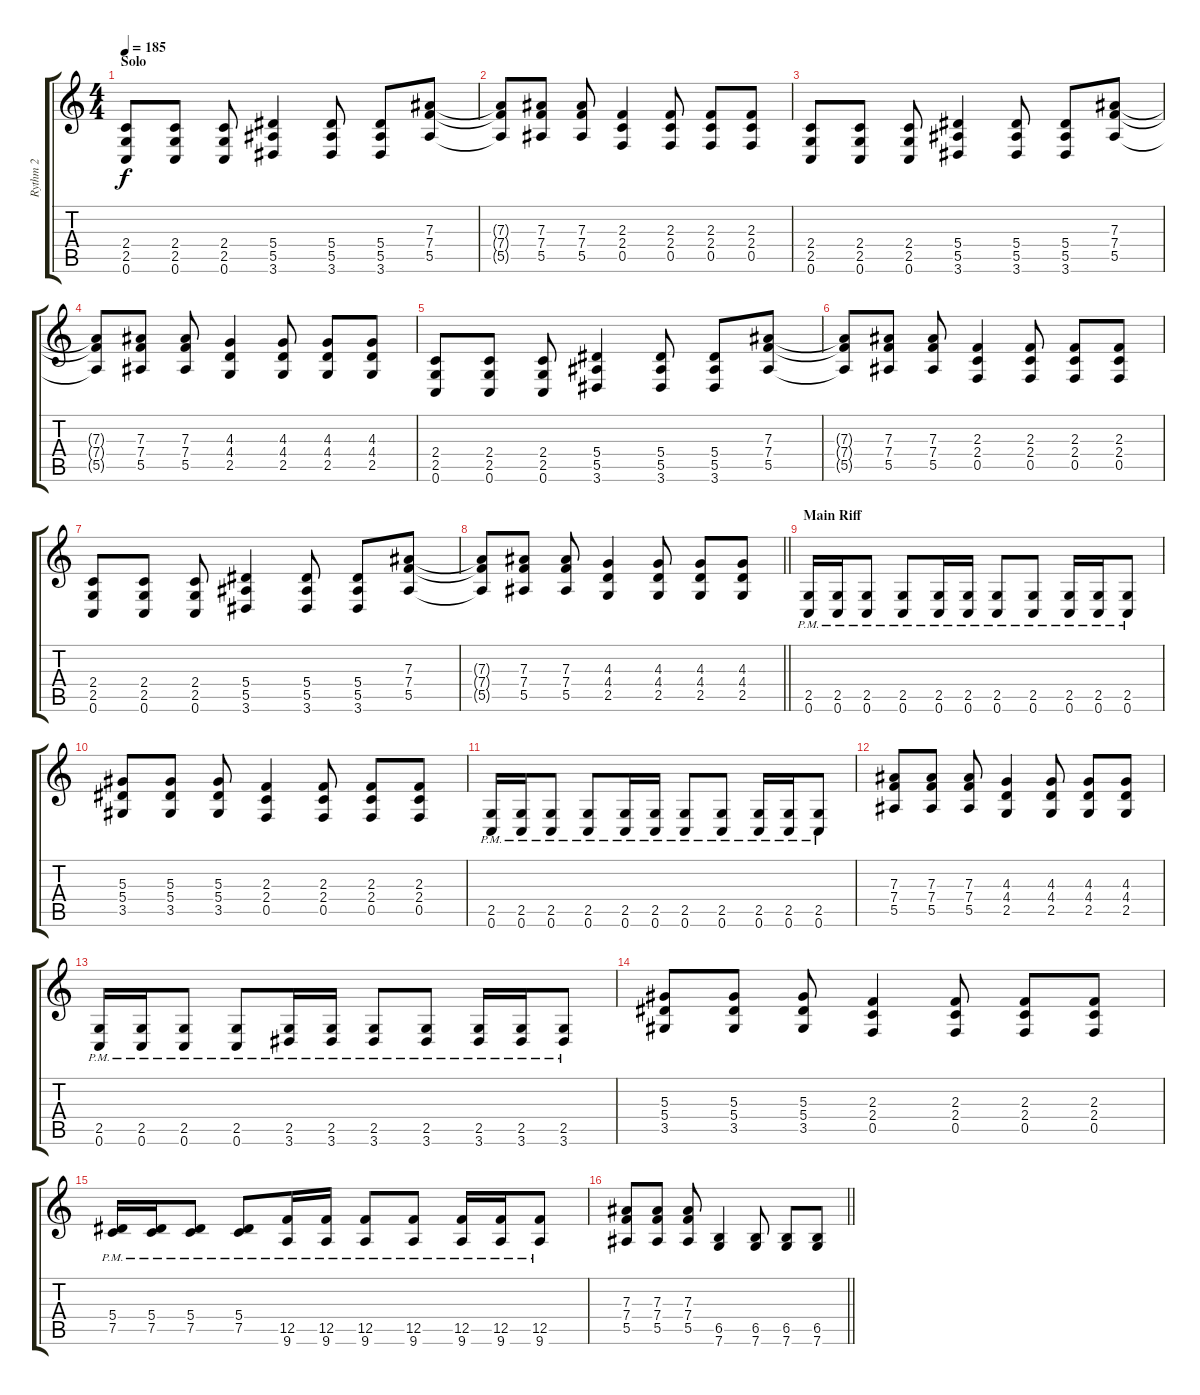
\track ("Rythm 2" "Rythm 2") {instrument overdrivenguitar}
\staff {score tabs}
\tuning (C4 G3 Eb3 Bb2 F2 C2) {hide}
\ts (4 4)
\section ("" "Solo")
\tempo 185
\clef g2
\ks c
(2.4 2.5 0.6).8{dy f} (2.4 2.5 0.6).8 (2.4 2.5 0.6).8 (5.4 5.5 3.6).4 (5.4 5.5 3.6).8 (5.4 5.5 3.6).8 (7.3 7.4 5.5).8 |
(7.3{t} 7.4{t} 5.5{t}).8 (7.3 7.4 5.5).8 (7.3 7.4 5.5).8 (2.3 2.4 0.5).4 (2.3 2.4 0.5).8 (2.3 2.4 0.5).8 (2.3 2.4 0.5).8 |
(2.4 2.5 0.6).8 (2.4 2.5 0.6).8 (2.4 2.5 0.6).8 (5.4 5.5 3.6).4 (5.4 5.5 3.6).8 (5.4 5.5 3.6).8 (7.3 7.4 5.5).8 |
(7.3{t} 7.4{t} 5.5{t}).8 (7.3 7.4 5.5).8 (7.3 7.4 5.5).8 (4.3 4.4 2.5).4 (4.3 4.4 2.5).8 (4.3 4.4 2.5).8 (4.3 4.4 2.5).8 |
(2.4 2.5 0.6).8 (2.4 2.5 0.6).8 (2.4 2.5 0.6).8 (5.4 5.5 3.6).4 (5.4 5.5 3.6).8 (5.4 5.5 3.6).8 (7.3 7.4 5.5).8 |
(7.3{t} 7.4{t} 5.5{t}).8 (7.3 7.4 5.5).8 (7.3 7.4 5.5).8 (2.3 2.4 0.5).4 (2.3 2.4 0.5).8 (2.3 2.4 0.5).8 (2.3 2.4 0.5).8 |
(2.4 2.5 0.6).8 (2.4 2.5 0.6).8 (2.4 2.5 0.6).8 (5.4 5.5 3.6).4 (5.4 5.5 3.6).8 (5.4 5.5 3.6).8 (7.3 7.4 5.5).8 |
\barLineRight lightlight
(7.3{t} 7.4{t} 5.5{t}).8 (7.3 7.4 5.5).8 (7.3 7.4 5.5).8 (4.3 4.4 2.5).4 (4.3 4.4 2.5).8 (4.3 4.4 2.5).8 (4.3 4.4 2.5).8 |
\section ("" "Main Riff")
(2.5{pm} 0.6{pm}).16 (2.5{pm} 0.6{pm}).16 (2.5{pm} 0.6{pm}).8 (2.5{pm} 0.6{pm}).8 (2.5{pm} 0.6{pm}).16 (2.5{pm} 0.6{pm}).16 (2.5{pm} 0.6{pm}).8 (2.5{pm} 0.6{pm}).8 (2.5{pm} 0.6{pm}).16 (2.5{pm} 0.6{pm}).16 (2.5{pm} 0.6{pm}).8 |
(5.3 5.4 3.5).8 (5.3 5.4 3.5).8 (5.3 5.4 3.5).8 (2.3 2.4 0.5).4 (2.3 2.4 0.5).8 (2.3 2.4 0.5).8 (2.3 2.4 0.5).8 |
(2.5{pm} 0.6{pm}).16 (2.5{pm} 0.6{pm}).16 (2.5{pm} 0.6{pm}).8 (2.5{pm} 0.6{pm}).8 (2.5{pm} 0.6{pm}).16 (2.5{pm} 0.6{pm}).16 (2.5{pm} 0.6{pm}).8 (2.5{pm} 0.6{pm}).8 (2.5{pm} 0.6{pm}).16 (2.5{pm} 0.6{pm}).16 (2.5{pm} 0.6{pm}).8 |
(7.3 7.4 5.5).8 (7.3 7.4 5.5).8 (7.3 7.4 5.5).8 (4.3 4.4 2.5).4 (4.3 4.4 2.5).8 (4.3 4.4 2.5).8 (4.3 4.4 2.5).8 |
(2.5{pm} 0.6{pm}).16 (2.5{pm} 0.6{pm}).16 (2.5{pm} 0.6{pm}).8 (2.5{pm} 0.6{pm}).8 (2.5{pm} 3.6{pm}).16 (2.5{pm} 3.6{pm}).16 (2.5{pm} 3.6{pm}).8 (2.5{pm} 3.6{pm}).8 (2.5{pm} 3.6{pm}).16 (2.5{pm} 3.6{pm}).16 (2.5{pm} 3.6{pm}).8 |
(5.3 5.4 3.5).8 (5.3 5.4 3.5).8 (5.3 5.4 3.5).8 (2.3 2.4 0.5).4 (2.3 2.4 0.5).8 (2.3 2.4 0.5).8 (2.3 2.4 0.5).8 |
(5.4{pm} 7.5{pm}).16 (5.4{pm} 7.5{pm}).16 (5.4{pm} 7.5{pm}).8 (5.4{pm} 7.5{pm}).8 (12.5{pm} 9.6{pm}).16 (12.5{pm} 9.6{pm}).16 (12.5{pm} 9.6{pm}).8 (12.5{pm} 9.6{pm}).8 (12.5{pm} 9.6{pm}).16 (12.5{pm} 9.6{pm}).16 (12.5{pm} 9.6{pm}).8 |
\barLineRight lightlight
(7.3 7.4 5.5).8 (7.3 7.4 5.5).8 (7.3 7.4 5.5).8 (6.5 7.6).4 (6.5 7.6).8 (6.5 7.6).8 (6.5 7.6).8
